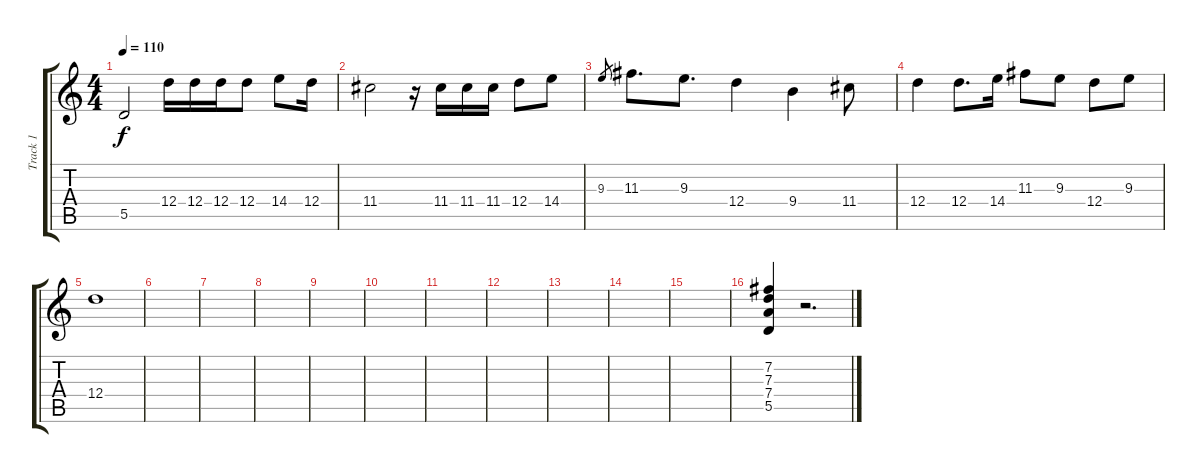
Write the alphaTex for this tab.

\track ("Track 1" "Track 1") {instrument overdrivenguitar}
\staff {score tabs}
\tuning (E4 B3 G3 D3 A2 E2) {hide}
\ts (4 4)
\tempo 110
\clef g2
\ks c
5.5.2{dy f} 12.4.16 12.4.16 12.4.16 12.4.8 14.4.8 12.4.16 |
11.4.2 r.16 11.4.16 11.4.16 11.4.16 12.4.8 14.4.8 |
9.3.8{gr} 11.3.8{d} 9.3.8{d} 12.4.4 9.4.4 11.4.8 |
12.4.4 12.4.8{d} 14.4.16 11.3.8 9.3.8 12.4.8 9.3.8 |
12.4.1 |
|
|
|
|
|
|
|
|
|
|
(7.2 7.3 7.4 5.5).4 r.2{d}
